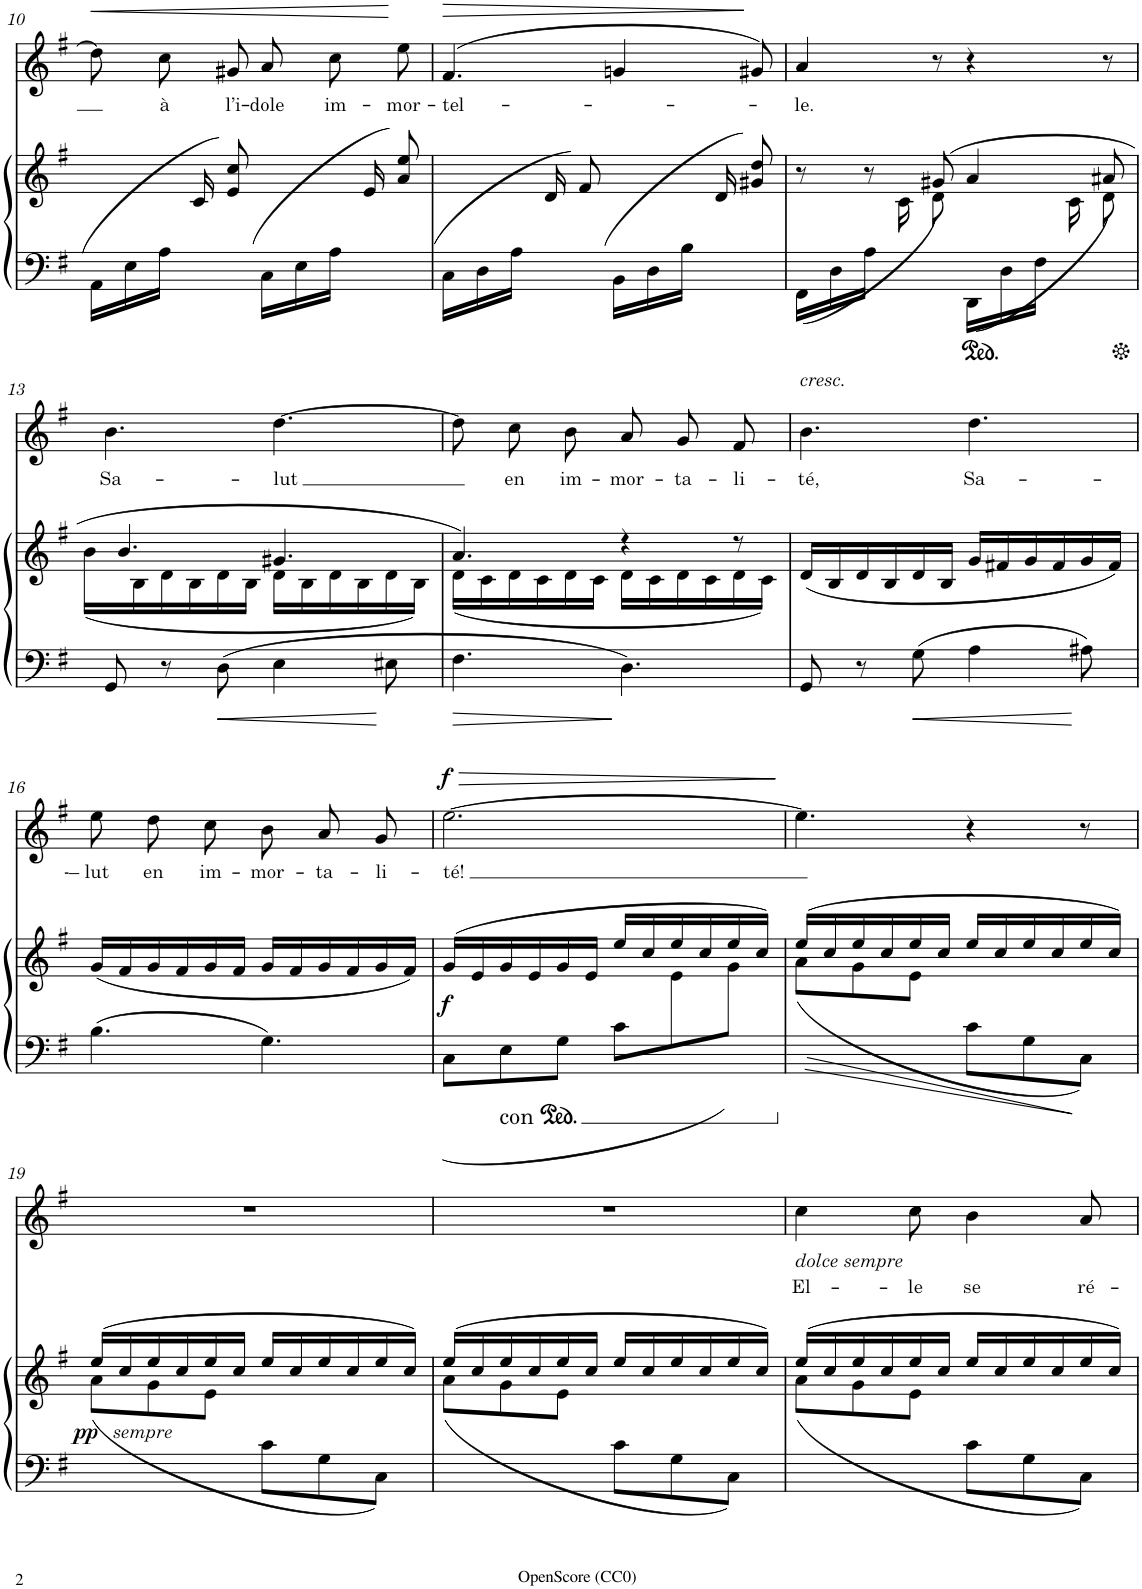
**kern	**kern	**dynam	**kern	**text	**dynam
*part2	*part2	*part2	*part1	*part1	*part1
*staff3	*staff2	*staff2/3	*staff1	*staff1	*staff1
*I"Piano	*	*	*I"Voice	*	*
*I'Pno	*	*	*	*	*
!!LO:PB:g=z
*clefF4	*clefG2	*	*clefG2	*	*
*k[f#]	*k[f#]	*	*k[f#]	*	*
*M6/8	*M6/8	*	*M6/8	*	*
=10	=10	=10	=10	=10	=10
*	*^	*	*	*	*
!	!	!	!	!	!	!LO:HP:b
(>16AA\LL	2.ryy	8.ryy	.	8dd\L]	.	<
16E\	.	.	.	.	.	.
!	!	!	!	!	!LO:LY:b	!
16A\JJ	.	.	.	8cc\	à	.
8.ryy	.	16c/	.	.	.	.
!	!	!	!	!	!LO:LY:b	!
.	.	8e/ 8cc/)	.	8g#X\J	l’i-	.
!	!	!	!	!	!LO:LY:b	!
(>16C\LL	.	8.ryy	.	8a\L	-dole	.
16E\	.	.	.	.	.	.
!	!	!	!	!	!LO:LY:b	!
16A\JJ	.	.	.	8cc\	im-	.
8.ryy	.	16e/	.	.	.	.
!	!	!	!	!	!LO:LY:b	!
.	.	8a/ 8ee/)	.	8ee\J	-mor-	[
=11	=11	=11	=11	=11	=11	=11
!	!	!	!	!	!LO:LY:b	!LO:HP:b
(>16C\LL	2.ryy	8.ryy	.	(>4.f#/	-tel-	>
16D\	.	.	.	.	.	.
16A\JJ	.	.	.	.	.	.
8.ryy	.	16d/	.	.	.	.
.	.	8f#/)	.	.	.	.
(>16BB\LL	.	8.ryy	.	4gn/	.	.
16D\	.	.	.	.	.	.
16B\JJ	.	.	.	.	.	.
8.ryy	.	16d/	.	.	.	.
.	.	8g#X/ 8dd/)	.	8g#X/)	.	]
=12	=12	=12	=12	=12	=12	=12
!	!	!	!	!	!LO:LY:b	!
(<16FF#\LL	8r	8.ryy	.	4a/	-le.	.
16D\	.	.	.	.	.	.
16A\JJ	8r	.	.	.	.	.
8.ryy	.	16c\	.	.	.	.
.	(8g#X/	8d\)	.	8r	.	.
*ped	*	*	*	*	*	*
(<16DD\LL	4a/	8.ryy	.	4r	.	.
16D\	.	.	.	.	.	.
16F#\JJ	.	.	.	.	.	.
8.ryy	.	16c\	.	.	.	.
.	8a#X/	8d\)	.	8r	.	.
!!LO:LB:g=z
=13	=13	=13	=13	=13	=13	=13
*	*Xped	*	*	*	*	*
!	!	!	!	!	!LO:LY:b	!
8GG/	4.b/	(16b\LL	.	4.b\	Sa-	.
.	.	16B\	.	.	.	.
8r	.	16d\	.	.	.	.
.	.	16B\	.	.	.	.
8D\	.	16d\	.	.	.	.
.	.	16B\JJ	.	.	.	.
!	!	!	!	!	!LO:LY:b	!
4E\	4.g#X/	16d\LL	.	[4.dd\	-lut	.
.	.	16B\	.	.	.	.
.	.	16d\	.	.	.	.
.	.	16B\	.	.	.	.
8E#X\	.	16d\	.	.	.	.
.	.	16B\JJ)	.	.	.	.
=14	=14	=14	=14	=14	=14	=14
4.F#\	4.a/)	(16d\LL	.	8dd\L]	.	.
.	.	16c\	.	.	.	.
!	!	!	!	!	!LO:LY:b	!
.	.	16d\	.	8cc\	en	.
.	.	16c\	.	.	.	.
!	!	!	!	!	!LO:LY:b	!
.	.	16d\	.	8b\J	im-	.
.	.	16c\JJ	.	.	.	.
!	!	!	!	!	!LO:LY:b	!
4.D\	4r	16d\LL	.	8a/L	-mor-	.
.	.	16c\	.	.	.	.
!	!	!	!	!	!LO:LY:b	!
.	.	16d\	.	8g/	-ta-	.
.	.	16c\	.	.	.	.
!	!	!	!	!	!LO:LY:b	!
.	8r	16d\	.	8f#/J	-li-	.
.	.	16c\JJ)	.	.	.	.
=15	=15	=15	=15	=15	=15	=15
!	!	!	!	!LO:TX:a:i:t=cresc.	!	!
!	!	!	!	!	!LO:LY:b	!
*	*v	*v	*	*	*	*
8GG/	(16d/LL	.	4.b\	-té,	.
.	16B/	.	.	.	.
8r	16d/	.	.	.	.
.	16B/	.	.	.	.
8G\	16d/	.	.	.	.
.	16B/JJ	.	.	.	.
!	!	!	!	!LO:LY:b	!
4A\	16g/LL	.	4.dd\	Sa-	.
.	16f#X/	.	.	.	.
.	16g/	.	.	.	.
.	16f#/	.	.	.	.
8A#X\	16g/	.	.	.	.
.	16f#/JJ)	.	.	.	.
!!LO:LB:g=z
=16	=16	=16	=16	=16	=16
!	!	!	!	!LO:LY:b	!
4.B\	(16g/LL	.	8ee\L	-– lut	.
.	16f#/	.	.	.	.
!	!	!	!	!LO:LY:b	!
.	16g/	.	8dd\	en	.
.	16f#/	.	.	.	.
!	!	!	!	!LO:LY:b	!
.	16g/	.	8cc\J	im-	.
.	16f#/JJ	.	.	.	.
!	!	!	!	!LO:LY:b	!
4.G\	16g/LL	.	8b/L	-mor-	.
.	16f#/	.	.	.	.
!	!	!	!	!LO:LY:b	!
.	16g/	.	8a/	-ta-	.
.	16f#/	.	.	.	.
!	!	!	!	!LO:LY:b	!
.	16g/	.	8g/J	-li-	.
.	16f#/JJ)	.	.	.	.
=17	=17	=17	=17	=17	=17
*	*^	*	*	*	*
!	!	!	!LO:DY:b	!	!LO:LY:b	!LO:HP:b
!	!	!	!	!	!	!LO:DY:n=1:a
(<8C\L	(>16g/LL	2ryy	f	[2.ee\	-té!	> f
.	16e/	.	.	.	.	.
*ped	*	*	*	*	*	*
8E\	16g/	.	.	.	.	.
.	16e/	.	.	.	.	.
8G\J	16g/	.	.	.	.	.
.	16e/JJ	.	.	.	.	.
8c\L	16ee/LL	.	.	.	.	.
.	16cc/	.	.	.	.	.
4ryy	16ee/	8e\	.	.	.	.
.	16cc/	.	.	.	.	.
.	16ee/	8g\J)	.	.	.	.
.	16cc/JJ)	.	.	.	.	.
*	*v	*v	*	*	*	*
.	.	.	.	.	]
=18	=18	=18	=18	=18	=18
*	*Xped	*	*	*	*
*	*^	*	*	*	*
!	!	!	!LO:HP:b	!	!	!
4.ryy	(>16ee/LL	(<8a\L	>	4.ee\]	.	.
.	16cc/	.	.	.	.	.
.	16ee/	8g\	.	.	.	.
.	16cc/	.	.	.	.	.
.	16ee/	8e\J	.	.	.	.
.	16cc/JJ	.	.	.	.	.
8c\L	16ee/LL	4.ryy	.	4r	.	.
.	16cc/	.	.	.	.	.
8G\	16ee/	.	.	.	.	.
.	16cc/	.	.	.	.	.
8C\J)	16ee/	.	]	8r	.	.
.	16cc/JJ)	.	.	.	.	.
!!LO:LB:g=z
=19	=19	=19	=19	=19	=19	=19
!	!	!	!LO:DY:a=2	!	!	!
!	!	!	!LO:DY:n=1:a=2	!	!	!
4.ryy	(>16ee/LL	(<8a\L	pp other-dynamics	2.r	.	.
.	16cc/	.	.	.	.	.
.	16ee/	8g\	.	.	.	.
.	16cc/	.	.	.	.	.
.	16ee/	8e\J	.	.	.	.
.	16cc/JJ	.	.	.	.	.
8c\L	16ee/LL	4.ryy	.	.	.	.
.	16cc/	.	.	.	.	.
8G\	16ee/	.	.	.	.	.
.	16cc/	.	.	.	.	.
8C\J)	16ee/	.	.	.	.	.
.	16cc/JJ)	.	.	.	.	.
=20	=20	=20	=20	=20	=20	=20
4.ryy	(>16ee/LL	(<8a\L	.	2.r	.	.
.	16cc/	.	.	.	.	.
.	16ee/	8g\	.	.	.	.
.	16cc/	.	.	.	.	.
.	16ee/	8e\J	.	.	.	.
.	16cc/JJ	.	.	.	.	.
8c\L	16ee/LL	4.ryy	.	.	.	.
.	16cc/	.	.	.	.	.
8G\	16ee/	.	.	.	.	.
.	16cc/	.	.	.	.	.
8C\J)	16ee/	.	.	.	.	.
.	16cc/JJ)	.	.	.	.	.
=21	=21	=21	=21	=21	=21	=21
!	!	!	!	!LO:TX:b:i:t=dolce sempre	!	!
!	!	!	!	!	!LO:LY:b	!
4.ryy	(>16ee/LL	(<8a\L	.	4cc\	El-	.
.	16cc/	.	.	.	.	.
.	16ee/	8g\	.	.	.	.
.	16cc/	.	.	.	.	.
!	!	!	!	!	!LO:LY:b	!
.	16ee/	8e\J	.	8cc\	-le	.
.	16cc/JJ	.	.	.	.	.
!	!	!	!	!	!LO:LY:b	!
8c\L	16ee/LL	4.ryy	.	4b\	se	.
.	16cc/	.	.	.	.	.
8G\	16ee/	.	.	.	.	.
.	16cc/	.	.	.	.	.
!	!	!	!	!	!LO:LY:b	!
8C\J)	16ee/	.	.	8a/	-ré-	.
.	16cc/JJ)	.	.	.	.	.
*	*v	*v	*	*	*	*
=	=	=	=	=	=
*-	*-	*-	*-	*-	*-
